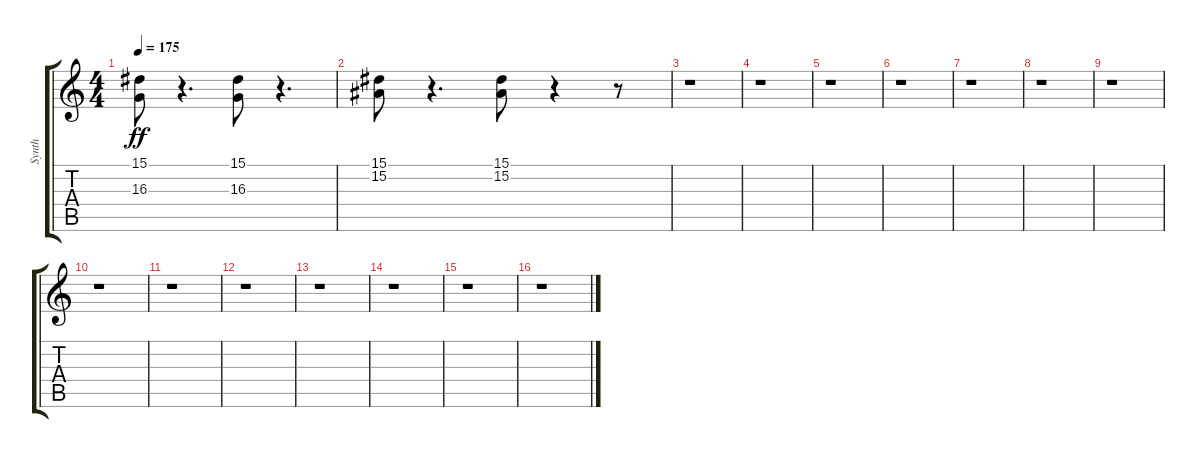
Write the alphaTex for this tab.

\track ("Synth" "Synth") {instrument stringensemble1}
\staff {score tabs}
\tuning (C4 G3 Eb3 Bb2 F2 C2) {hide}
\ts (4 4)
\tempo 175
\clef g2
\ks c
(15.1 16.3).8{dy ff} r.4{d} (15.1 16.3).8 r.4{d} |
(15.1 15.2).8 r.4{d} (15.1 15.2).8 r.4 r.8 |
r.1 |
r.1 |
r.1 |
r.1 |
r.1 |
r.1 |
r.1 |
r.1 |
r.1 |
r.1 |
r.1 |
r.1 |
r.1 |
r.1
